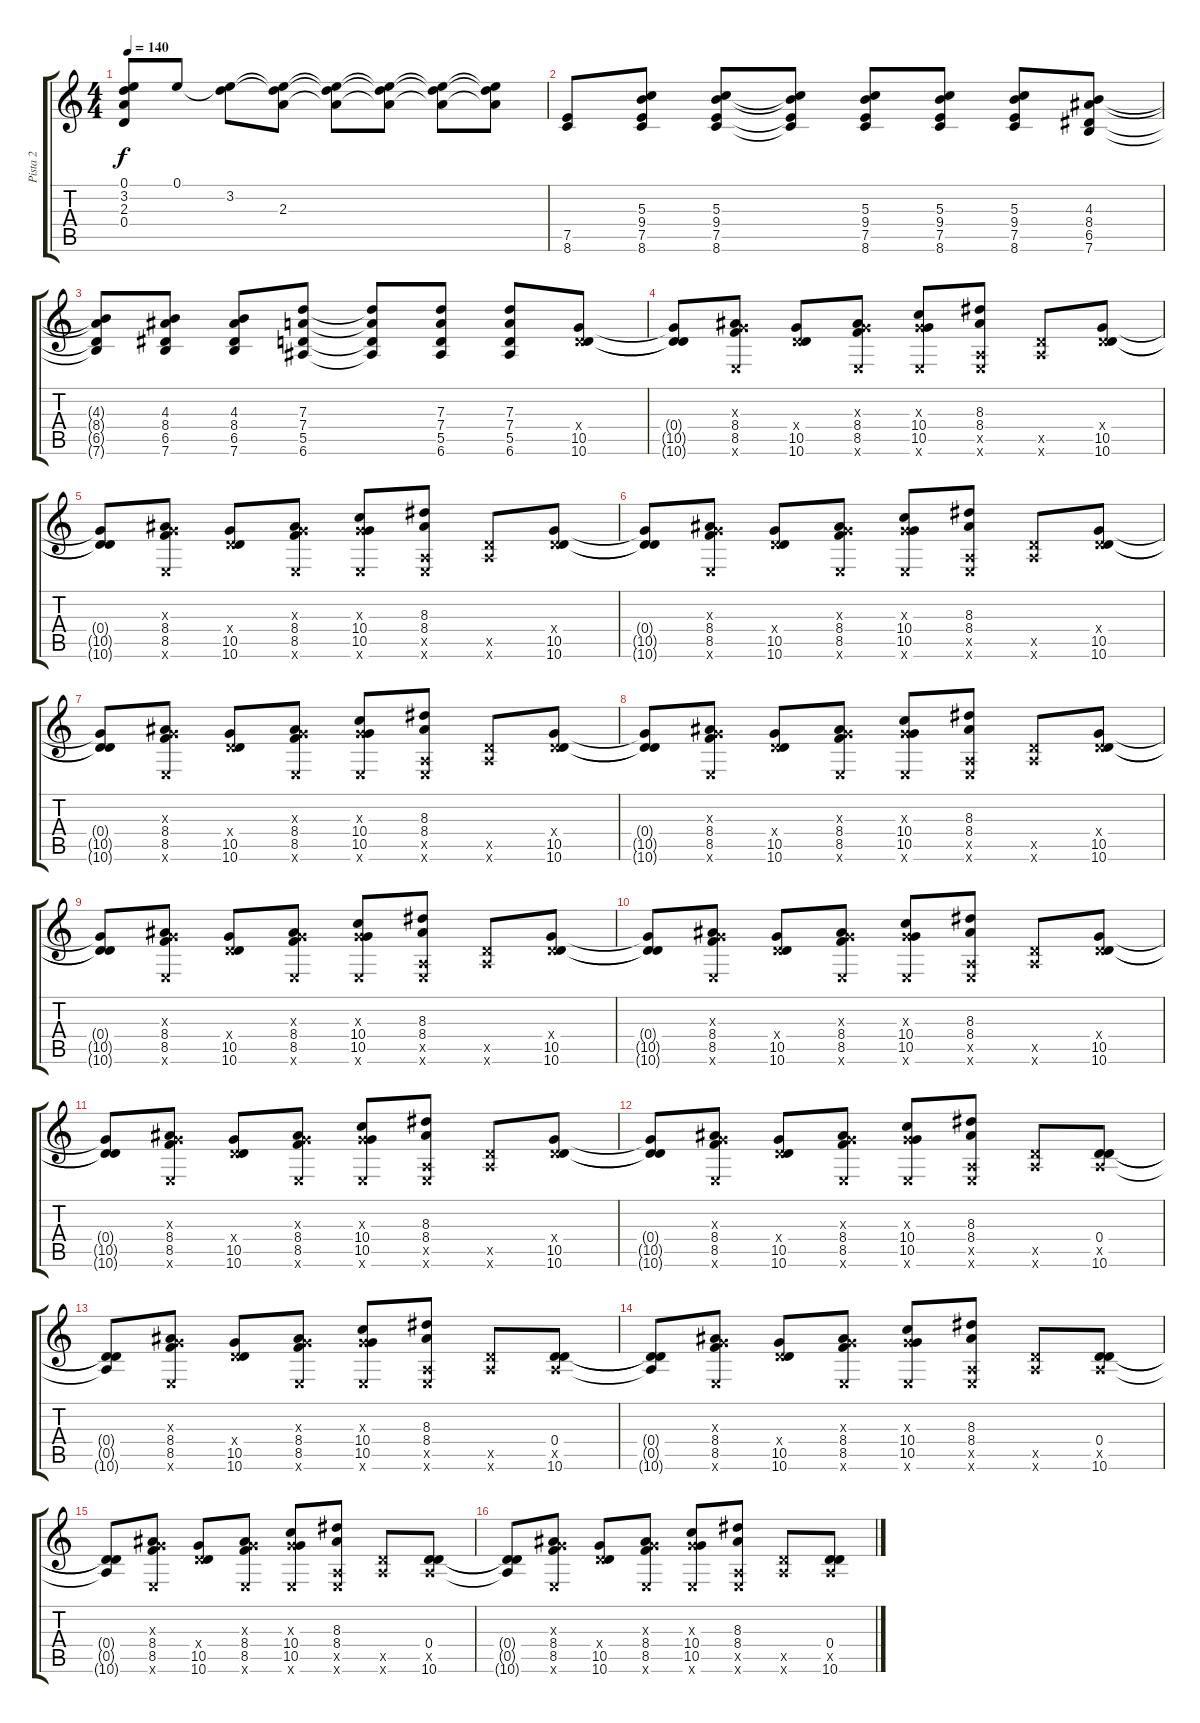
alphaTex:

\track ("Pista 2" "Pista 2") {instrument distortionguitar}
\staff {score tabs}
\tuning (E4 B3 G3 D3 A2 E2) {hide}
\ts (4 4)
\tempo 140
\clef g2
\ks c
(0.1{t} 3.2{t} 2.3{t} 0.4{t}).8{dy f} 0.1.8 (0.1{t} 3.2).8 (0.1{t} 3.2{t} 2.3).8 (0.1{t} 3.2{t} 2.3{t}).8 (0.1{t} 3.2{t} 2.3{t}).8 (0.1{t} 3.2{t} 2.3{t}).8 (0.1{t} 3.2{t} 2.3{t}).8 |
(7.5 8.6).8 (5.3 9.4 7.5 8.6).8 (5.3 9.4 7.5 8.6).8 (5.3{t} 9.4{t} 7.5{t} 8.6{t}).8 (5.3 9.4 7.5 8.6).8 (5.3 9.4 7.5 8.6).8 (5.3 9.4 7.5 8.6).8 (4.3 8.4 6.5 7.6).8 |
(4.3{t} 8.4{t} 6.5{t} 7.6{t}).8 (4.3 8.4 6.5 7.6).8 (4.3 8.4 6.5 7.6).8 (7.3 7.4 5.5 6.6).8 (7.3{t} 7.4{t} 5.5{t} 6.6{t}).8 (7.3 7.4 5.5 6.6).8 (7.3 7.4 5.5 6.6).8 (0.4{x} 10.5 10.6).8 |
(0.4{t} 10.5{t} 10.6{t}).8 (0.3{x} 8.4 8.5 0.6{x}).8 (0.4{x} 10.5 10.6).8 (0.3{x} 8.4 8.5 0.6{x}).8 (0.3{x} 10.4 10.5 0.6{x}).8 (8.3 8.4 0.5{x} 0.6{x}).8 (0.5{x} 10.6{x}).8 (0.4{x} 10.5 10.6).8 |
(0.4{t} 10.5{t} 10.6{t}).8 (0.3{x} 8.4 8.5 0.6{x}).8 (0.4{x} 10.5 10.6).8 (0.3{x} 8.4 8.5 0.6{x}).8 (0.3{x} 10.4 10.5 0.6{x}).8 (8.3 8.4 0.5{x} 0.6{x}).8 (0.5{x} 10.6{x}).8 (0.4{x} 10.5 10.6).8 |
(0.4{t} 10.5{t} 10.6{t}).8 (0.3{x} 8.4 8.5 0.6{x}).8 (0.4{x} 10.5 10.6).8 (0.3{x} 8.4 8.5 0.6{x}).8 (0.3{x} 10.4 10.5 0.6{x}).8 (8.3 8.4 0.5{x} 0.6{x}).8 (0.5{x} 10.6{x}).8 (0.4{x} 10.5 10.6).8 |
(0.4{t} 10.5{t} 10.6{t}).8 (0.3{x} 8.4 8.5 0.6{x}).8 (0.4{x} 10.5 10.6).8 (0.3{x} 8.4 8.5 0.6{x}).8 (0.3{x} 10.4 10.5 0.6{x}).8 (8.3 8.4 0.5{x} 0.6{x}).8 (0.5{x} 10.6{x}).8 (0.4{x} 10.5 10.6).8 |
(0.4{t} 10.5{t} 10.6{t}).8 (0.3{x} 8.4 8.5 0.6{x}).8 (0.4{x} 10.5 10.6).8 (0.3{x} 8.4 8.5 0.6{x}).8 (0.3{x} 10.4 10.5 0.6{x}).8 (8.3 8.4 0.5{x} 0.6{x}).8 (0.5{x} 10.6{x}).8 (0.4{x} 10.5 10.6).8 |
(0.4{t} 10.5{t} 10.6{t}).8 (0.3{x} 8.4 8.5 0.6{x}).8 (0.4{x} 10.5 10.6).8 (0.3{x} 8.4 8.5 0.6{x}).8 (0.3{x} 10.4 10.5 0.6{x}).8 (8.3 8.4 0.5{x} 0.6{x}).8 (0.5{x} 10.6{x}).8 (0.4{x} 10.5 10.6).8 |
(0.4{t} 10.5{t} 10.6{t}).8 (0.3{x} 8.4 8.5 0.6{x}).8 (0.4{x} 10.5 10.6).8 (0.3{x} 8.4 8.5 0.6{x}).8 (0.3{x} 10.4 10.5 0.6{x}).8 (8.3 8.4 0.5{x} 0.6{x}).8 (0.5{x} 10.6{x}).8 (0.4{x} 10.5 10.6).8 |
(0.4{t} 10.5{t} 10.6{t}).8 (0.3{x} 8.4 8.5 0.6{x}).8 (0.4{x} 10.5 10.6).8 (0.3{x} 8.4 8.5 0.6{x}).8 (0.3{x} 10.4 10.5 0.6{x}).8 (8.3 8.4 0.5{x} 0.6{x}).8 (0.5{x} 10.6{x}).8 (0.4{x} 10.5 10.6).8 |
(0.4{t} 10.5{t} 10.6{t}).8 (0.3{x} 8.4 8.5 0.6{x}).8 (0.4{x} 10.5 10.6).8 (0.3{x} 8.4 8.5 0.6{x}).8 (0.3{x} 10.4 10.5 0.6{x}).8 (8.3 8.4 0.5{x} 0.6{x}).8 (0.5{x} 10.6{x}).8 (0.4 0.5{x} 10.6).8 |
(0.4{t} 0.5{t} 10.6{t}).8 (0.3{x} 8.4 8.5 0.6{x}).8 (0.4{x} 10.5 10.6).8 (0.3{x} 8.4 8.5 0.6{x}).8 (0.3{x} 10.4 10.5 0.6{x}).8 (8.3 8.4 0.5{x} 0.6{x}).8 (0.5{x} 10.6{x}).8 (0.4 0.5{x} 10.6).8 |
(0.4{t} 0.5{t} 10.6{t}).8 (0.3{x} 8.4 8.5 0.6{x}).8 (0.4{x} 10.5 10.6).8 (0.3{x} 8.4 8.5 0.6{x}).8 (0.3{x} 10.4 10.5 0.6{x}).8 (8.3 8.4 0.5{x} 0.6{x}).8 (0.5{x} 10.6{x}).8 (0.4 0.5{x} 10.6).8 |
(0.4{t} 0.5{t} 10.6{t}).8 (0.3{x} 8.4 8.5 0.6{x}).8 (0.4{x} 10.5 10.6).8 (0.3{x} 8.4 8.5 0.6{x}).8 (0.3{x} 10.4 10.5 0.6{x}).8 (8.3 8.4 0.5{x} 0.6{x}).8 (0.5{x} 10.6{x}).8 (0.4 0.5{x} 10.6).8 |
(0.4{t} 0.5{t} 10.6{t}).8 (0.3{x} 8.4 8.5 0.6{x}).8 (0.4{x} 10.5 10.6).8 (0.3{x} 8.4 8.5 0.6{x}).8 (0.3{x} 10.4 10.5 0.6{x}).8 (8.3 8.4 0.5{x} 0.6{x}).8 (0.5{x} 10.6{x}).8 (0.4 0.5{x} 10.6).8
